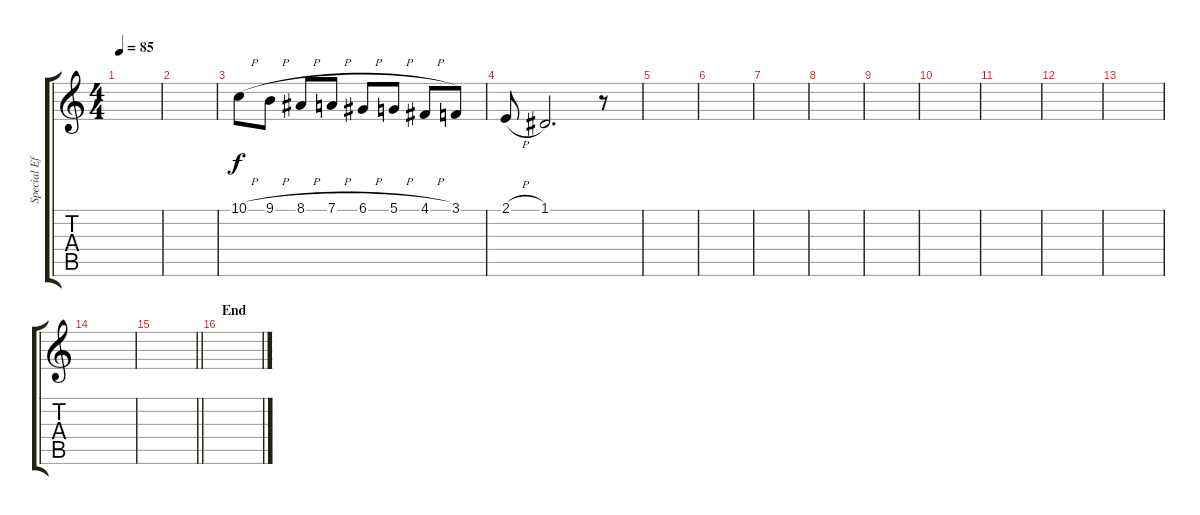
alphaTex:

\track ("Special Effects" "Special Ef") {instrument pad2warm}
\staff {score tabs}
\tuning (D4 A3 F3 C3 G2 C2) {hide}
\ts (4 4)
\tempo 85
\clef g2
\ks c
|
|
10.1{h}.8 9.1{h}.8 8.1{h}.8 7.1{h}.8 6.1{h}.8 5.1{h}.8 4.1{h}.8 3.1.8 |
2.1{h}.8 1.1.2{d} r.8 |
|
|
|
|
|
|
|
|
|
|
\barLineRight lightlight
|
\section ("" "End")
